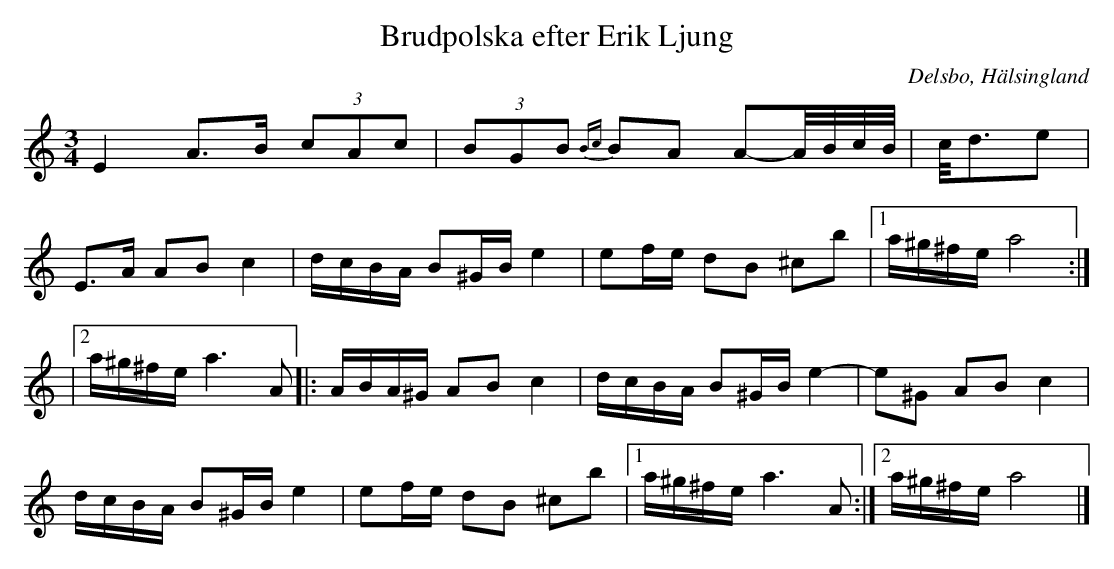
X:1
T: Brudpolska efter Erik Ljung
O: Delsbo, Hälsingland
M: 3/4
L: 1/8
K: Am
E2 A>B (3cAc| (3BGB {Bc}BA A-A//B//c//B//|c//d3/2e|
E>A AB c2 | d/c/B/A/ B^G/B/ e2 | ef/e/ dB ^cb |1 a/^g/^f/e/ a4 :|
|2 a/^g/^f/e/ a3 A |: A/B/A/^G/ AB c2 | d/c/B/A/ B^G/B/ e2- | e^G AB c2 |
d/c/B/A/ B^G/B/ e2 | ef/e/ dB ^cb |1 a/^g/^f/e/ a3 A :|2 a/^g/^f/e/ a4 |]
